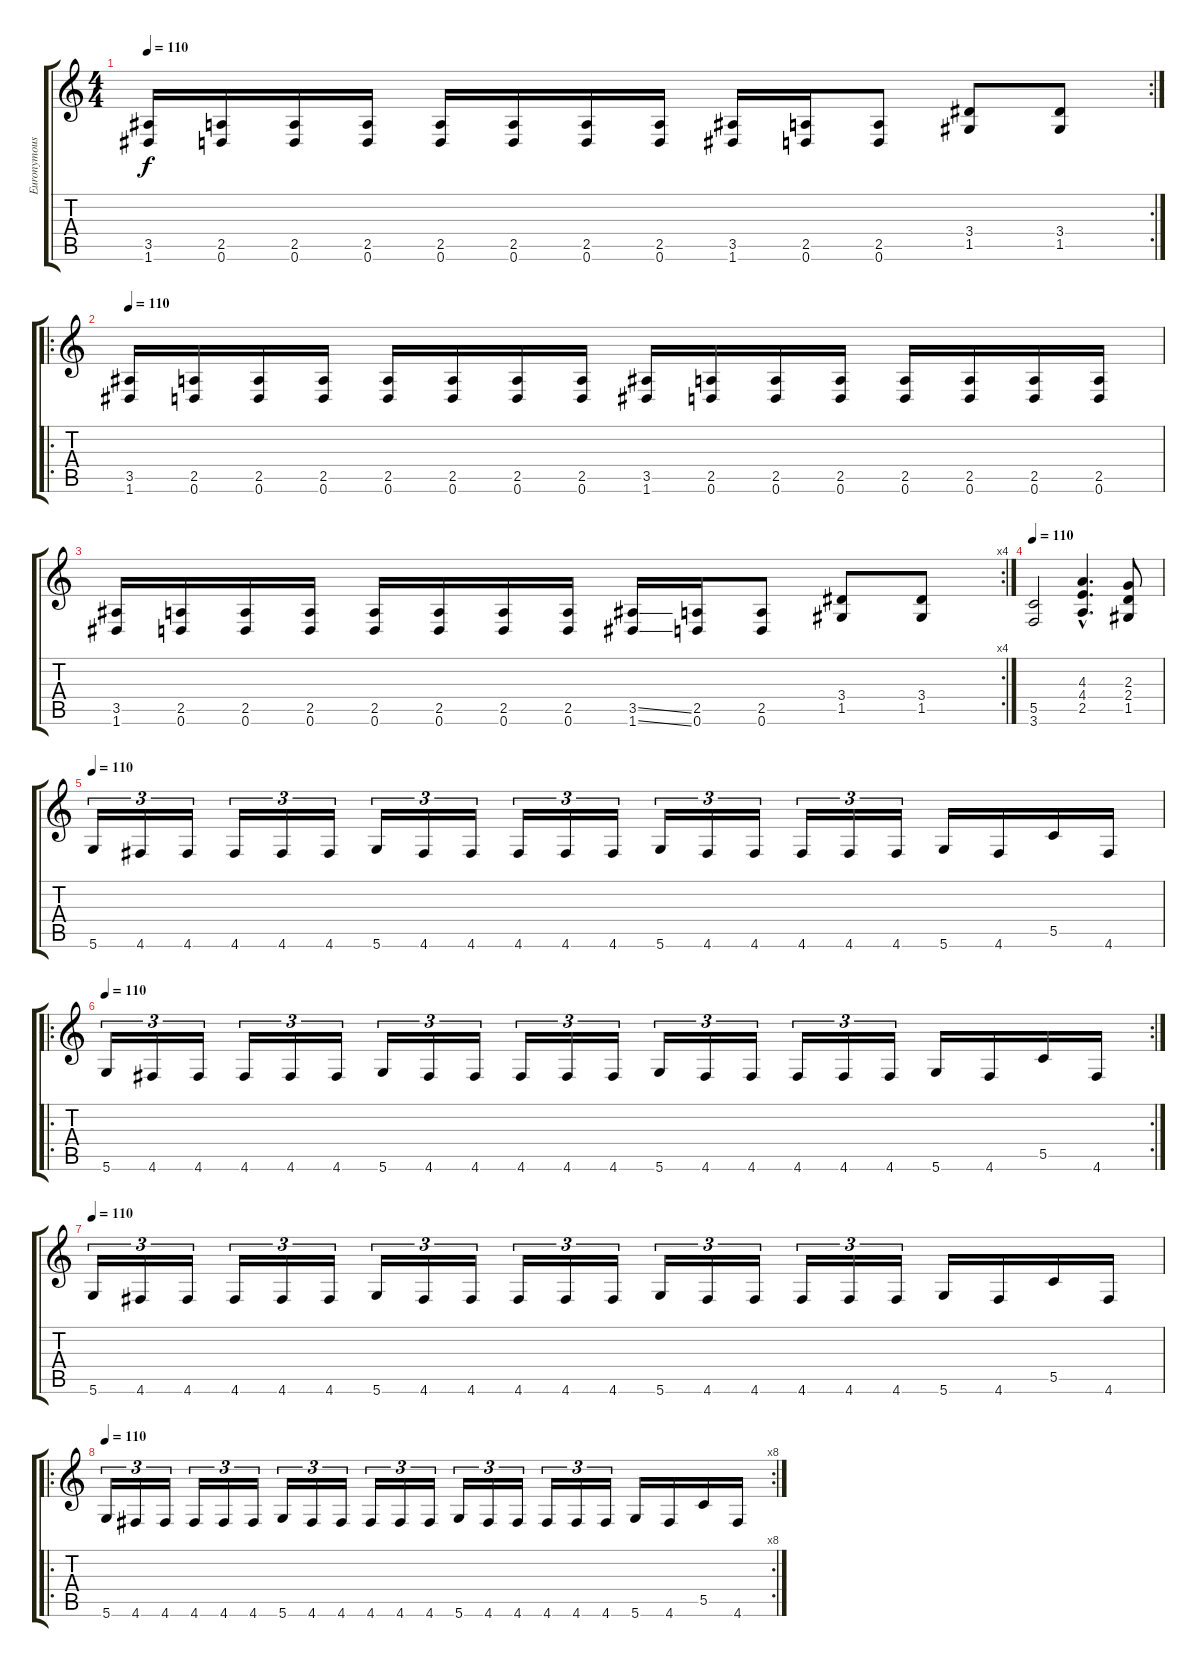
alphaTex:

\track ("Euronymous" "Euronymous") {instrument distortionguitar}
\staff {score tabs}
\tuning (D4 A3 F3 C3 G2 D2) {hide}
\rc 2
\ts (4 4)
\tempo 110
\clef g2
\ks c
(3.5 1.6).16{dy f} (2.5 0.6).16 (2.5 0.6).16 (2.5 0.6).16 (2.5 0.6).16 (2.5 0.6).16 (2.5 0.6).16 (2.5 0.6).16 (3.5 1.6).16 (2.5 0.6).16 (2.5 0.6).8 (3.4 1.5).8 (3.4 1.5).8 |
\ro
\tempo 110
(3.5 1.6).16 (2.5 0.6).16 (2.5 0.6).16 (2.5 0.6).16 (2.5 0.6).16 (2.5 0.6).16 (2.5 0.6).16 (2.5 0.6).16 (3.5 1.6).16 (2.5 0.6).16 (2.5 0.6).16 (2.5 0.6).16 (2.5 0.6).16 (2.5 0.6).16 (2.5 0.6).16 (2.5 0.6).16 |
\rc 4
(3.5 1.6).16 (2.5 0.6).16 (2.5 0.6).16 (2.5 0.6).16 (2.5 0.6).16 (2.5 0.6).16 (2.5 0.6).16 (2.5 0.6).16 (3.5{ss} 1.6{ss}).16 (2.5 0.6).16 (2.5 0.6).8 (3.4 1.5).8 (3.4 1.5).8 |
\tempo 110
(5.5 3.6).2 (4.3{hac} 4.4{hac} 2.5{hac}).4{d} (2.3 2.4 1.5).8 |
\tempo 110
5.6.16{tu (3 2)} 4.6.16{tu (3 2)} 4.6.16{tu (3 2)} 4.6.16{tu (3 2)} 4.6.16{tu (3 2)} 4.6.16{tu (3 2)} 5.6.16{tu (3 2)} 4.6.16{tu (3 2)} 4.6.16{tu (3 2)} 4.6.16{tu (3 2)} 4.6.16{tu (3 2)} 4.6.16{tu (3 2)} 5.6.16{tu (3 2)} 4.6.16{tu (3 2)} 4.6.16{tu (3 2)} 4.6.16{tu (3 2)} 4.6.16{tu (3 2)} 4.6.16{tu (3 2)} 5.6.16 4.6.16 5.5.16 4.6.16 |
\ro
\rc 2
\tempo 110
5.6.16{tu (3 2)} 4.6.16{tu (3 2)} 4.6.16{tu (3 2)} 4.6.16{tu (3 2)} 4.6.16{tu (3 2)} 4.6.16{tu (3 2)} 5.6.16{tu (3 2)} 4.6.16{tu (3 2)} 4.6.16{tu (3 2)} 4.6.16{tu (3 2)} 4.6.16{tu (3 2)} 4.6.16{tu (3 2)} 5.6.16{tu (3 2)} 4.6.16{tu (3 2)} 4.6.16{tu (3 2)} 4.6.16{tu (3 2)} 4.6.16{tu (3 2)} 4.6.16{tu (3 2)} 5.6.16 4.6.16 5.5.16 4.6.16 |
\tempo 110
5.6.16{tu (3 2)} 4.6.16{tu (3 2)} 4.6.16{tu (3 2)} 4.6.16{tu (3 2)} 4.6.16{tu (3 2)} 4.6.16{tu (3 2)} 5.6.16{tu (3 2)} 4.6.16{tu (3 2)} 4.6.16{tu (3 2)} 4.6.16{tu (3 2)} 4.6.16{tu (3 2)} 4.6.16{tu (3 2)} 5.6.16{tu (3 2)} 4.6.16{tu (3 2)} 4.6.16{tu (3 2)} 4.6.16{tu (3 2)} 4.6.16{tu (3 2)} 4.6.16{tu (3 2)} 5.6.16 4.6.16 5.5.16 4.6.16 |
\ro
\rc 8
\tempo 110
5.6.16{tu (3 2)} 4.6.16{tu (3 2)} 4.6.16{tu (3 2)} 4.6.16{tu (3 2)} 4.6.16{tu (3 2)} 4.6.16{tu (3 2)} 5.6.16{tu (3 2)} 4.6.16{tu (3 2)} 4.6.16{tu (3 2)} 4.6.16{tu (3 2)} 4.6.16{tu (3 2)} 4.6.16{tu (3 2)} 5.6.16{tu (3 2)} 4.6.16{tu (3 2)} 4.6.16{tu (3 2)} 4.6.16{tu (3 2)} 4.6.16{tu (3 2)} 4.6.16{tu (3 2)} 5.6.16 4.6.16 5.5.16 4.6.16
